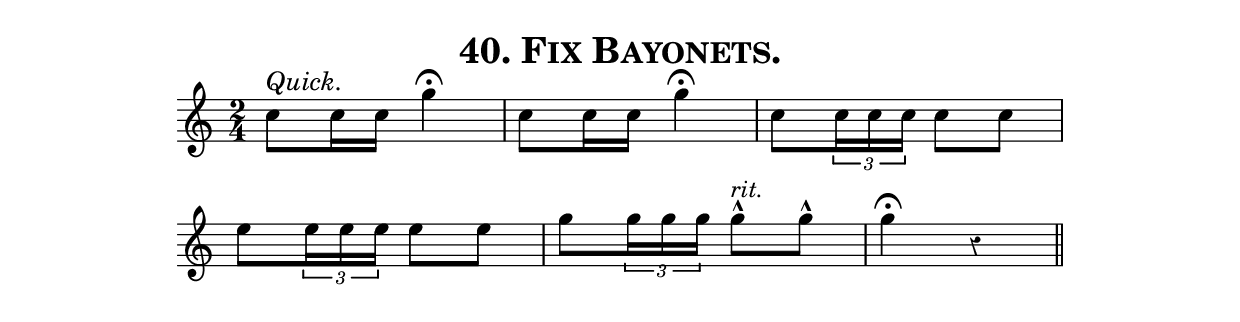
\version "2.8"
\paper{ line-width=15\cm indent=0\mm }

\header{ tagline="" title=\markup \smallCaps "40. Fix Bayonets." }

tempomark = s1*0^\markup { \large { \italic Quick. } }
rit       = s1*0^\markup { \italic rit. }

\score {
 \new Staff \relative c'' {
  \set Staff.midiInstrument = #"trumpet"
  \set Score.barNumberVisibility = ##f
  \override Voice.Rest #'style = #'classical
  \clef treble
  \key c \major
  \autoBeamOff
  \time 2/4
  \tempomark 

  c8[ c16 c] g'4\fermata |
  c,8[ c16 c] g'4\fermata |
  c,8[ \times 2/3 { c16 c c] } c8[ c] | \break
  % Triplet mark missing throughout in original

  e8[ \times 2/3 { e16 e e] } e8[ e] |
  g8[ \times 2/3 { g16 g g] } \rit g8-^[ g-^] |
  g4\fermata r \bar "||"

 }
 \layout { }
 \midi { \tempo 4=120 }
}
